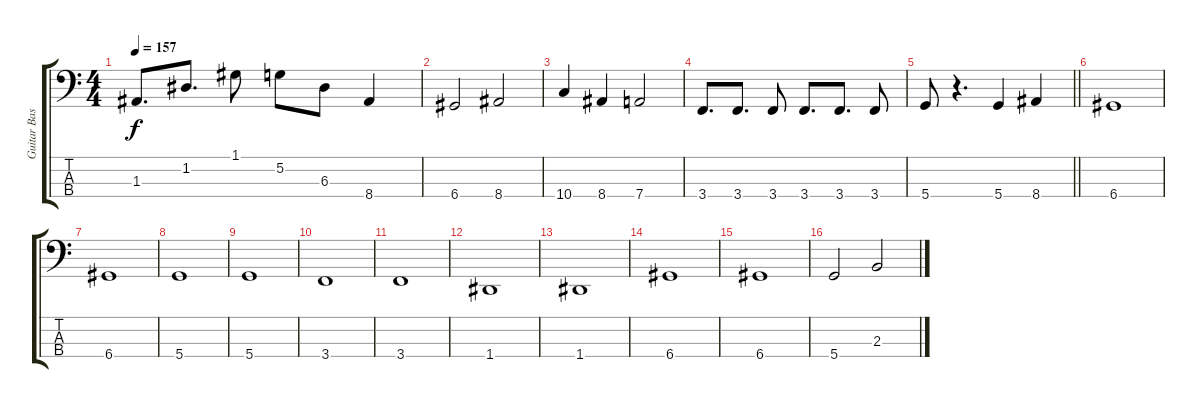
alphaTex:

\track ("Guitar Bass" "Guitar Bas") {instrument electricbasspick}
\staff {score tabs}
\tuning (G2 D2 A1 D1) {hide}
\ts (4 4)
\tempo 157
\clef f4
\ks c
1.3.8{d dy f} 1.2.8{d} 1.1.8 5.2.8 6.3.8 8.4.4 |
6.4.2 8.4.2 |
10.4.4 8.4.4 7.4.2 |
3.4.8{d} 3.4.8{d} 3.4.8 3.4.8{d} 3.4.8{d} 3.4.8 |
\barLineRight lightlight
5.4.8 r.4{d} 5.4.4 8.4.4 |
6.4.1 |
6.4.1 |
5.4.1 |
5.4.1 |
3.4.1 |
3.4.1 |
1.4.1 |
1.4.1 |
6.4.1 |
6.4.1 |
5.4.2 2.3.2
